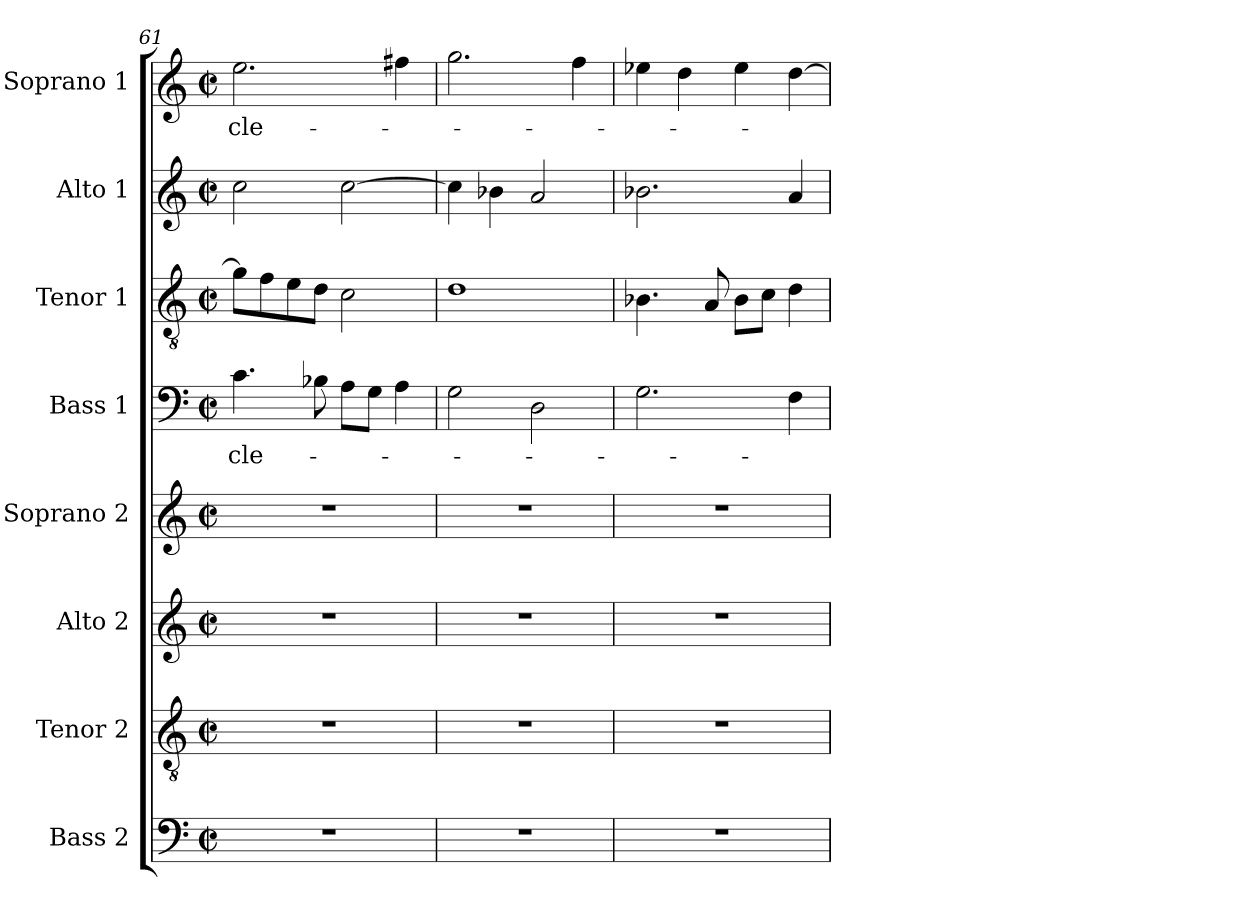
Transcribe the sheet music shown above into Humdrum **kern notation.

**kern	**kern	**kern	**kern	**kern	**text	**kern	**kern	**kern	**text
*part8	*part7	*part6	*part5	*part4	*part4	*part3	*part2	*part1	*part1
*staff8	*staff7	*staff6	*staff5	*staff4	*staff4	*staff3	*staff2	*staff1	*staff1
*I"Bass 2	*I"Tenor 2	*I"Alto 2	*I"Soprano 2	*I"Bass 1	*	*I"Tenor 1	*I"Alto 1	*I"Soprano 1	*
*I'B 2	*I'T 2	*I'A 2	*I'S 2	*I'B 1	*	*I'T 1	*I'A 1	*I'S 1	*
*clefF4	*clefGv2	*clefG2	*clefG2	*clefF4	*	*clefGv2	*clefG2	*clefG2	*
*k[]	*k[]	*k[]	*k[]	*k[]	*	*k[]	*k[]	*k[]	*
*C:	*C:	*C:	*C:	*C:	*	*C:	*C:	*C:	*
*M2/2	*M2/2	*M2/2	*M2/2	*M2/2	*	*M2/2	*M2/2	*M2/2	*
*met(c|)	*met(c|)	*met(c|)	*met(c|)	*met(c|)	*	*met(c|)	*met(c|)	*met(c|)	*
=61	=61	=61	=61	=61	=61	=61	=61	=61	=61
!	!	!	!	!	!LO:LY:b	!	!	!	!
!	!	!	!	!	!	!	!	!	!LO:LY:b
1r	1r	1r	1r	4.c\	cle-	8g\L]	2cc\	2.ee\	cle-
.	.	.	.	.	.	8f\	.	.	.
.	.	.	.	.	.	8e\	.	.	.
.	.	.	.	8B-X\	.	8d\J	.	.	.
.	.	.	.	8A\L	.	2c\	[2cc\	.	.
.	.	.	.	8G\J	.	.	.	.	.
.	.	.	.	4A\	.	.	.	4ff#X\	.
=62	=62	=62	=62	=62	=62	=62	=62	=62	=62
1r	1r	1r	1r	2G\	.	1d	4cc\]	2.gg\	.
.	.	.	.	.	.	.	4b-X\	.	.
.	.	.	.	2D\	.	.	2a/	.	.
.	.	.	.	.	.	.	.	4ff\	.
=63	=63	=63	=63	=63	=63	=63	=63	=63	=63
1r	1r	1r	1r	2.G\	.	4.B-X\	2.b-X\	4ee-X\	.
.	.	.	.	.	.	.	.	4dd\	.
.	.	.	.	.	.	8A/	.	.	.
.	.	.	.	.	.	8B-\L	.	4ee-\	.
.	.	.	.	.	.	8c\J	.	.	.
.	.	.	.	4F\	.	4d\	4a/	[4dd\	.
=	=	=	=	=	=	=	=	=	=
*-	*-	*-	*-	*-	*-	*-	*-	*-	*-
